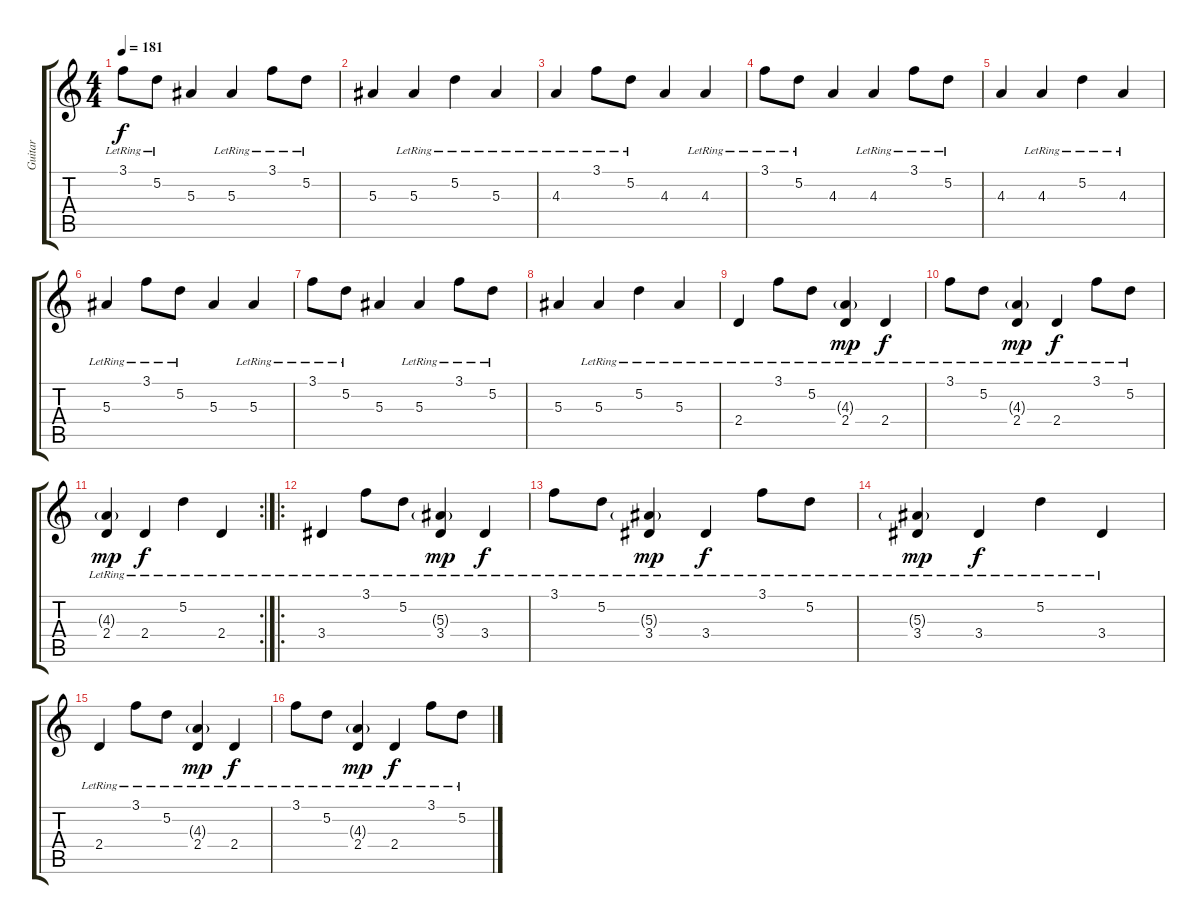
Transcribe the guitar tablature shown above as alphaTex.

\track ("Guitar " "Guitar ") {instrument overdrivenguitar}
\staff {score tabs}
\tuning (D4 A3 F3 C3 G2 D2) {hide}
\ts (4 4)
\tempo 181
\clef g2
\ks c
3.1{lr}.8{dy f} 5.2{lr}.8 5.3.4 5.3{lr}.4 3.1{lr}.8 5.2{lr}.8 |
5.3.4 5.3{lr}.4 5.2{lr}.4 5.3{lr}.4 |
4.3{lr}.4 3.1{lr}.8 5.2{lr}.8 4.3.4 4.3{lr}.4 |
3.1{lr}.8 5.2{lr}.8 4.3.4 4.3{lr}.4 3.1{lr}.8 5.2{lr}.8 |
4.3.4 4.3{lr}.4 5.2{lr}.4 4.3{lr}.4 |
5.3{lr}.4{instrument electricguitarjazz} 3.1{lr}.8 5.2{lr}.8 5.3.4 5.3{lr}.4 |
3.1{lr}.8 5.2{lr}.8 5.3.4 5.3{lr}.4 3.1{lr}.8 5.2{lr}.8 |
5.3.4 5.3{lr}.4 5.2{lr}.4 5.3{lr}.4 |
2.4{lr}.4 3.1{lr}.8 5.2{lr}.8 (4.3{g lr} 2.4{lr}).4{dy mp} 2.4{lr}.4{dy f} |
3.1{lr}.8 5.2{lr}.8 (4.3{g lr} 2.4{lr}).4{dy mp} 2.4{lr}.4{dy f} 3.1{lr}.8 5.2{lr}.8 |
\rc 2
(4.3{g lr} 2.4{lr}).4{dy mp} 2.4{lr}.4{dy f} 5.2{lr}.4 2.4{lr}.4 |
\ro
3.4{lr}.4 3.1{lr}.8 5.2{lr}.8 (5.3{g lr} 3.4{lr}).4{dy mp} 3.4{lr}.4{dy f} |
3.1{lr}.8 5.2{lr}.8 (5.3{g lr} 3.4{lr}).4{dy mp} 3.4{lr}.4{dy f} 3.1{lr}.8 5.2{lr}.8 |
(5.3{g lr} 3.4{lr}).4{dy mp} 3.4{lr}.4{dy f} 5.2{lr}.4 3.4{lr}.4 |
2.4{lr}.4 3.1{lr}.8 5.2{lr}.8 (4.3{g lr} 2.4{lr}).4{dy mp} 2.4{lr}.4{dy f} |
3.1{lr}.8 5.2{lr}.8 (4.3{g lr} 2.4{lr}).4{dy mp} 2.4{lr}.4{dy f} 3.1{lr}.8 5.2{lr}.8
